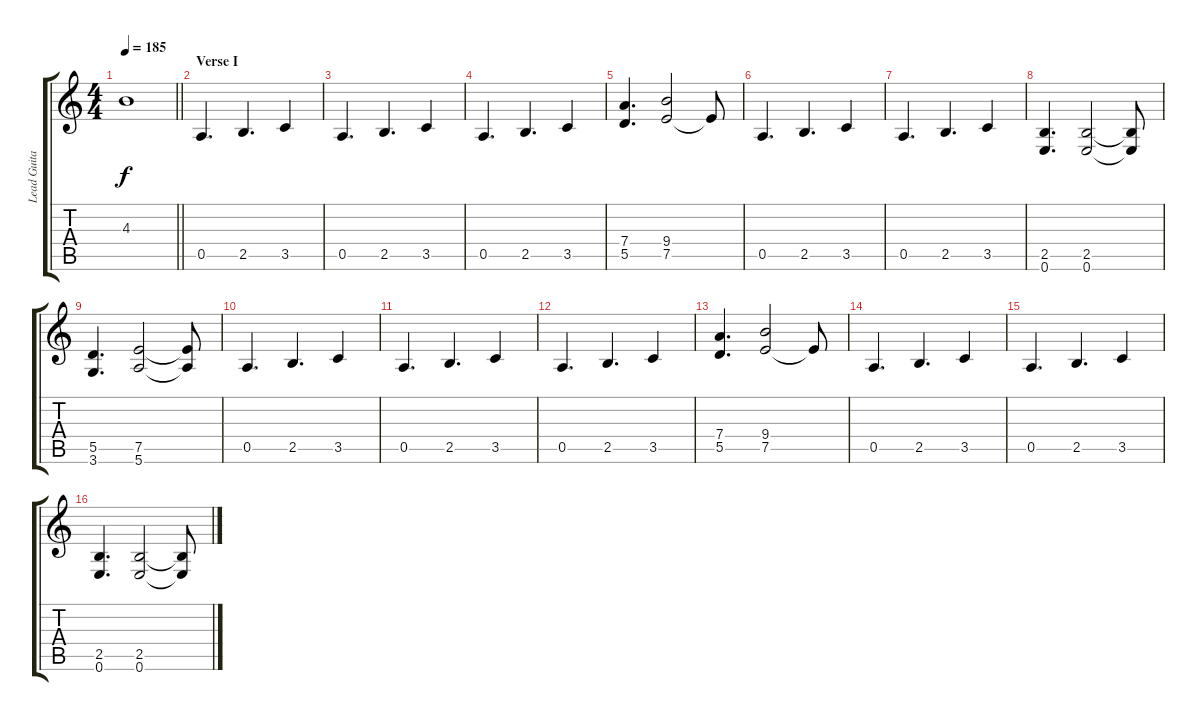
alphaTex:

\track ("Lead Guitar" "Lead Guita") {instrument distortionguitar}
\staff {score tabs}
\tuning (E4 B3 G3 D3 A2 E2) {hide}
\ts (4 4)
\tempo 185
\clef g2
\barLineRight lightlight
\ks c
4.3{t}.1{dy f} |
\section ("" "Verse I")
0.5.4{d} 2.5.4{d} 3.5.4 |
0.5.4{d} 2.5.4{d} 3.5.4 |
0.5.4{d} 2.5.4{d} 3.5.4 |
(7.4 5.5).4{d} (9.4 7.5).2 7.5{t}.8 |
0.5.4{d} 2.5.4{d} 3.5.4 |
0.5.4{d} 2.5.4{d} 3.5.4 |
(2.5 0.6).4{d} (2.5 0.6).2 (2.5{t} 0.6{t}).8 |
(5.5 3.6).4{d} (7.5 5.6).2 (7.5{t} 5.6{t}).8 |
0.5.4{d} 2.5.4{d} 3.5.4 |
0.5.4{d} 2.5.4{d} 3.5.4 |
0.5.4{d} 2.5.4{d} 3.5.4 |
(7.4 5.5).4{d} (9.4 7.5).2 7.5{t}.8 |
0.5.4{d} 2.5.4{d} 3.5.4 |
0.5.4{d} 2.5.4{d} 3.5.4 |
(2.5 0.6).4{d} (2.5 0.6).2 (2.5{t} 0.6{t}).8
